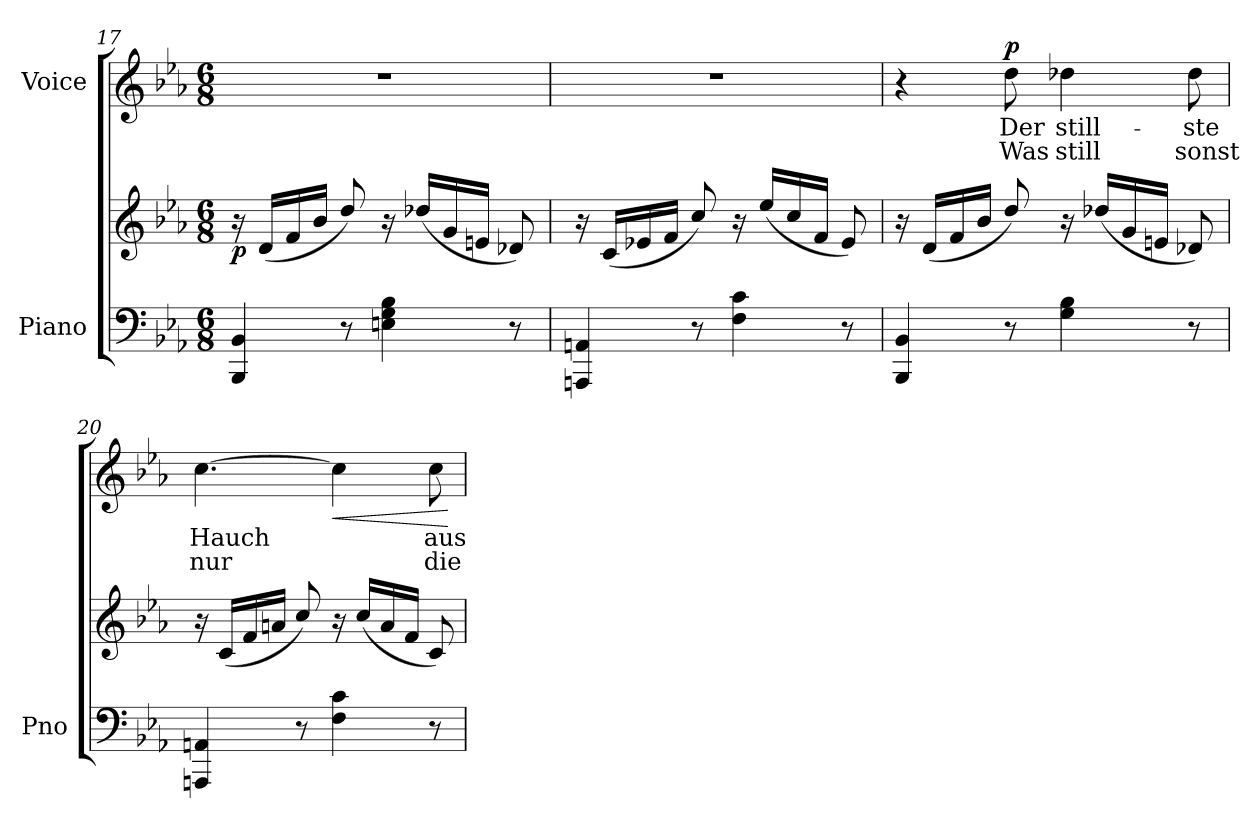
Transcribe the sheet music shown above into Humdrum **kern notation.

**kern	**kern	**dynam	**kern	**text	**text	**dynam
*part2	*part2	*part2	*part1	*part1	*part1	*part1
*staff3	*staff2	*staff2/3	*staff1	*staff1	*staff1	*staff1
*I"Piano	*	*	*I"Voice	*	*	*
*I'Pno	*	*	*	*	*	*
*clefF4	*clefG2	*	*clefG2	*	*	*
*k[b-e-a-]	*k[b-e-a-]	*	*k[b-e-a-]	*	*	*
*M6/8	*M6/8	*	*M6/8	*	*	*
=17	=17	=17	=17	=17	=17	=17
!	!	!LO:DY:b	!	!	!	!
4BBB-/ 4BB-/	16r	p	2.r	.	.	.
.	(16d/LL	.	.	.	.	.
.	16f/	.	.	.	.	.
.	16b-/JJ	.	.	.	.	.
8r	8dd/)	.	.	.	.	.
4En\ 4G\ 4B-\	16r	.	.	.	.	.
.	(16dd-X/LL	.	.	.	.	.
.	16g/	.	.	.	.	.
.	16en/JJ	.	.	.	.	.
8r	8d-X/)	.	.	.	.	.
=18	=18	=18	=18	=18	=18	=18
4AAAn/ 4AAn/	16r	.	2.r	.	.	.
.	(16c/LL	.	.	.	.	.
.	16e-X/	.	.	.	.	.
.	16f/JJ	.	.	.	.	.
8r	8cc/)	.	.	.	.	.
4F\ 4c\	16r	.	.	.	.	.
.	(16ee-/LL	.	.	.	.	.
.	16cc/	.	.	.	.	.
.	16f/JJ	.	.	.	.	.
8r	8e-/)	.	.	.	.	.
=19	=19	=19	=19	=19	=19	=19
4BBB-/ 4BB-/	16r	.	4r	.	.	.
.	(16d/LL	.	.	.	.	.
.	16f/	.	.	.	.	.
.	16b-/JJ	.	.	.	.	.
!	!	!	!	!LO:LY:b	!LO:LY:b	!LO:DY:a
8r	8dd/)	.	8dd\	Der	Was	p
!	!	!	!	!LO:LY:b	!LO:LY:b	!
4G\ 4B-\	16r	.	4dd-X\	still-	still	.
.	(16dd-X/LL	.	.	.	.	.
.	16g/	.	.	.	.	.
.	16en/JJ	.	.	.	.	.
!	!	!	!	!LO:LY:b	!LO:LY:b	!
8r	8d-X/)	.	8dd-\	-ste	sonst	.
!!LO:PB:g=z
=20	=20	=20	=20	=20	=20	=20
!	!	!	!	!LO:LY:b	!LO:LY:b	!
4AAAn/ 4AAn/	16r	.	[4.cc\	Hauch	nur	.
.	(16c/LL	.	.	.	.	.
.	16f/	.	.	.	.	.
.	16an/JJ	.	.	.	.	.
8r	8cc/)	.	.	.	.	.
!	!	!	!	!	!	!LO:HP:b
4F\ 4c\	16r	.	4cc\]	.	.	<
.	(16cc/LL	.	.	.	.	.
.	16a/	.	.	.	.	.
.	16f/JJ	.	.	.	.	.
!	!	!	!	!LO:LY:b	!LO:LY:b	!
8r	8c/)	.	8cc\	aus	die	.
.	.	.	.	.	.	[
=	=	=	=	=	=	=
*-	*-	*-	*-	*-	*-	*-
